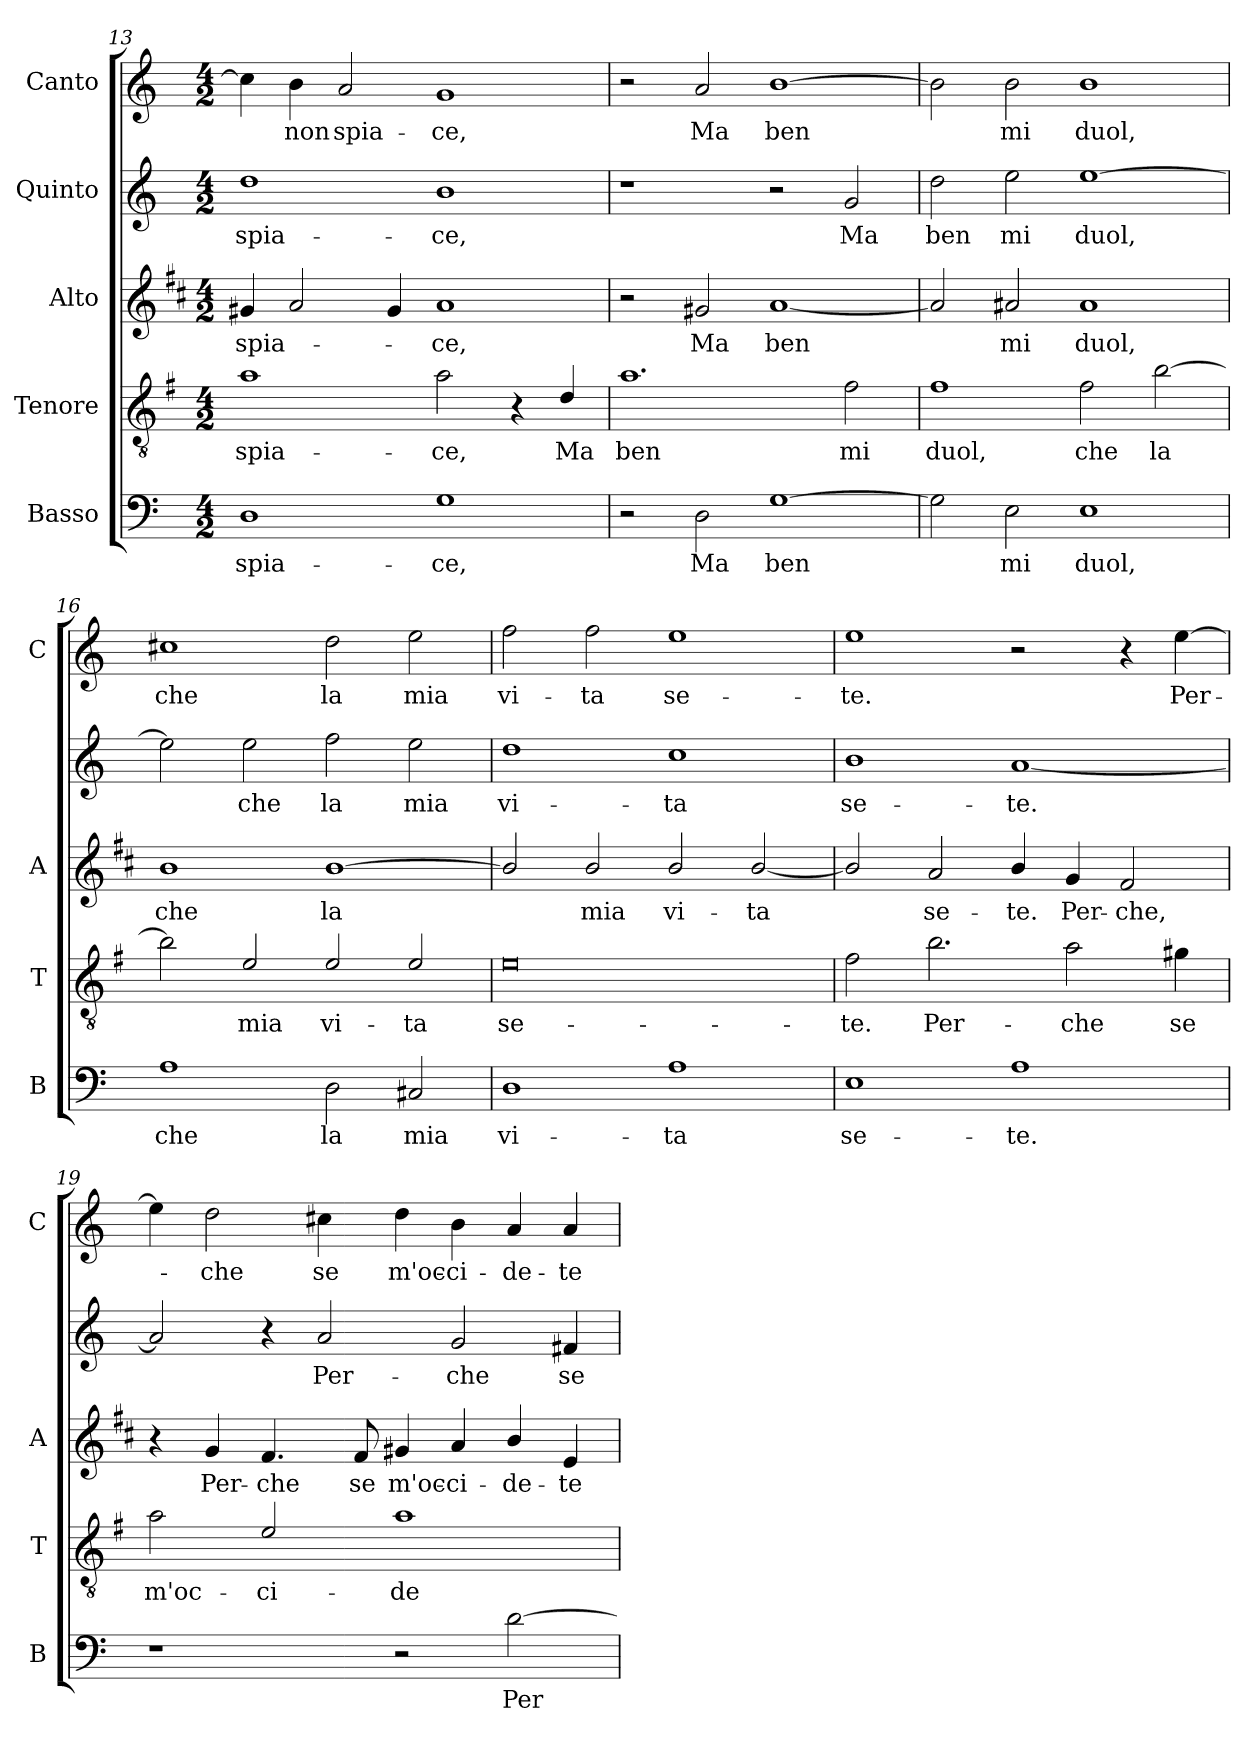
**kern	**text	**kern	**text	**kern	**text	**kern	**text	**kern	**text
*part5	*part5	*part4	*part4	*part3	*part3	*part2	*part2	*part1	*part1
*staff5	*staff5	*staff4	*staff4	*staff3	*staff3	*staff2	*staff2	*staff1	*staff1
*I"Basso	*	*I"Tenore	*	*I"Alto	*	*I"Quinto	*	*I"Canto	*
*I'B	*	*I'T	*	*I'A	*	*	*	*I'C	*
*clefF4	*	*clefGv2	*	*clefG2	*	*clefG2	*	*clefG2	*
*	*	*ITrd4c7	*	*ITrd1c2	*	*	*	*	*
*k[]	*	*k[]	*	*k[]	*	*k[]	*	*k[]	*
*C:	*	*C:	*	*C:	*	*C:	*	*C:	*
*M4/2	*	*M4/2	*	*M4/2	*	*M4/2	*	*M4/2	*
=13	=13	=13	=13	=13	=13	=13	=13	=13	=13
!	!LO:LY:b	!	!LO:LY:b	!	!LO:LY:b	!	!LO:LY:b	!	!
1D	spia-	1d	spia-	4f#X/	spia-	1dd	spia-	4cc\]	.
!	!	!	!	!	!	!	!	!	!LO:LY:b
.	.	.	.	2g/	.	.	.	4b\	non
!	!	!	!	!	!	!	!	!	!LO:LY:b
.	.	.	.	.	.	.	.	2a/	spia-
.	.	.	.	4f#/	.	.	.	.	.
!	!LO:LY:b	!	!LO:LY:b	!	!LO:LY:b	!	!LO:LY:b	!	!LO:LY:b
1G	-ce,	2d\	-ce,	1g	-ce,	1b	-ce,	1g	-ce,
.	.	4r	.	.	.	.	.	.	.
!	!	!	!LO:LY:b	!	!	!	!	!	!
.	.	4G/	Ma	.	.	.	.	.	.
!!LO:LB:g=z
=14	=14	=14	=14	=14	=14	=14	=14	=14	=14
!	!	!	!LO:LY:b	!	!	!	!	!	!
2r	.	1.d	ben	2r	.	1r	.	2r	.
!	!LO:LY:b	!	!	!	!LO:LY:b	!	!	!	!LO:LY:b
2D\	Ma	.	.	2f#X/	Ma	.	.	2a/	Ma
!	!LO:LY:b	!	!	!	!LO:LY:b	!	!	!	!LO:LY:b
[1G	ben	.	.	[1g	ben	2r	.	[1b	ben
!	!	!	!LO:LY:b	!	!	!	!LO:LY:b	!	!
.	.	2B\	mi	.	.	2g/	Ma	.	.
=15	=15	=15	=15	=15	=15	=15	=15	=15	=15
!	!	!	!LO:LY:b	!	!	!	!LO:LY:b	!	!
2G\]	.	1B	duol,	2g/]	.	2dd\	ben	2b\]	.
!	!LO:LY:b	!	!	!	!LO:LY:b	!	!LO:LY:b	!	!LO:LY:b
2E\	mi	.	.	2g#X/	mi	2ee\	mi	2b\	mi
!	!LO:LY:b	!	!LO:LY:b	!	!LO:LY:b	!	!LO:LY:b	!	!LO:LY:b
1E	duol,	2B\	che	1g#	duol,	[1ee	duol,	1b	duol,
!	!	!	!LO:LY:b	!	!	!	!	!	!
.	.	[2e\	la	.	.	.	.	.	.
=16	=16	=16	=16	=16	=16	=16	=16	=16	=16
!	!LO:LY:b	!	!	!	!LO:LY:b	!	!	!	!LO:LY:b
1A	che	2e\]	.	1a	che	2ee\]	.	1cc#X	che
!	!	!	!LO:LY:b	!	!	!	!LO:LY:b	!	!
.	.	2A/	mia	.	.	2ee\	che	.	.
!	!LO:LY:b	!	!LO:LY:b	!	!LO:LY:b	!	!LO:LY:b	!	!LO:LY:b
2D\	la	2A/	vi-	[1a	la	2ff\	la	2dd\	la
!	!LO:LY:b	!	!LO:LY:b	!	!	!	!LO:LY:b	!	!LO:LY:b
2C#X/	mia	2A/	-ta	.	.	2ee\	mia	2ee\	mia
=17	=17	=17	=17	=17	=17	=17	=17	=17	=17
!	!LO:LY:b	!	!LO:LY:b	!	!	!	!LO:LY:b	!	!LO:LY:b
1D	vi-	0A	se-	2a/]	.	1dd	vi-	2ff\	vi-
!	!	!	!	!	!LO:LY:b	!	!	!	!LO:LY:b
.	.	.	.	2a/	mia	.	.	2ff\	-ta
!	!LO:LY:b	!	!	!	!LO:LY:b	!	!LO:LY:b	!	!LO:LY:b
1A	-ta	.	.	2a/	vi-	1cc	-ta	1ee	se-
!	!	!	!	!	!LO:LY:b	!	!	!	!
.	.	.	.	[2a/	-ta	.	.	.	.
!!LO:PB:g=z
=18	=18	=18	=18	=18	=18	=18	=18	=18	=18
!	!LO:LY:b	!	!LO:LY:b	!	!	!	!LO:LY:b	!	!LO:LY:b
1E	se-	2B\	-te.	2a/]	.	1b	se-	1ee	-te.
!	!	!	!LO:LY:b	!	!LO:LY:b	!	!	!	!
.	.	2.e\	Per-	2g/	se-	.	.	.	.
!	!LO:LY:b	!	!	!	!LO:LY:b	!	!LO:LY:b	!	!
1A	-te.	.	.	4a/	-te.	[1a	-te.	2r	.
!	!	!	!LO:LY:b	!	!LO:LY:b	!	!	!	!
.	.	2d\	-che	4f/	Per-	.	.	.	.
!	!	!	!	!	!LO:LY:b	!	!	!	!
.	.	.	.	2e/	-che,	.	.	4r	.
!	!	!	!LO:LY:b	!	!	!	!	!	!LO:LY:b
.	.	4c#X\	se	.	.	.	.	[4ee\	Per-
=19	=19	=19	=19	=19	=19	=19	=19	=19	=19
!	!	!	!LO:LY:b	!	!	!	!	!	!
1r	.	2d\	m'oc-	4r	.	2a/]	.	4ee\]	.
!	!	!	!	!	!LO:LY:b	!	!	!	!LO:LY:b
.	.	.	.	4f/	Per-	.	.	2dd\	-che
!	!	!	!LO:LY:b	!	!LO:LY:b	!	!	!	!
.	.	2A/	-ci-	4.e/	-che	4r	.	.	.
!	!	!	!	!	!	!	!LO:LY:b	!	!LO:LY:b
.	.	.	.	.	.	2a/	Per-	4cc#X\	se
!	!	!	!	!	!LO:LY:b	!	!	!	!
.	.	.	.	8e/	se	.	.	.	.
!	!	!	!LO:LY:b	!	!LO:LY:b	!	!	!	!LO:LY:b
2r	.	1d	-de-	4f#X/	m'oc-	.	.	4dd\	m'oc-
!	!	!	!	!	!LO:LY:b	!	!LO:LY:b	!	!LO:LY:b
.	.	.	.	4g/	-ci-	2g/	-che	4b\	-ci-
!	!LO:LY:b	!	!	!	!LO:LY:b	!	!	!	!LO:LY:b
[2d\	Per-	.	.	4a/	-de-	.	.	4a/	-de-
!	!	!	!	!	!LO:LY:b	!	!LO:LY:b	!	!LO:LY:b
.	.	.	.	4d/	-te	4f#X/	se	4a/	-te
=	=	=	=	=	=	=	=	=	=
*-	*-	*-	*-	*-	*-	*-	*-	*-	*-
